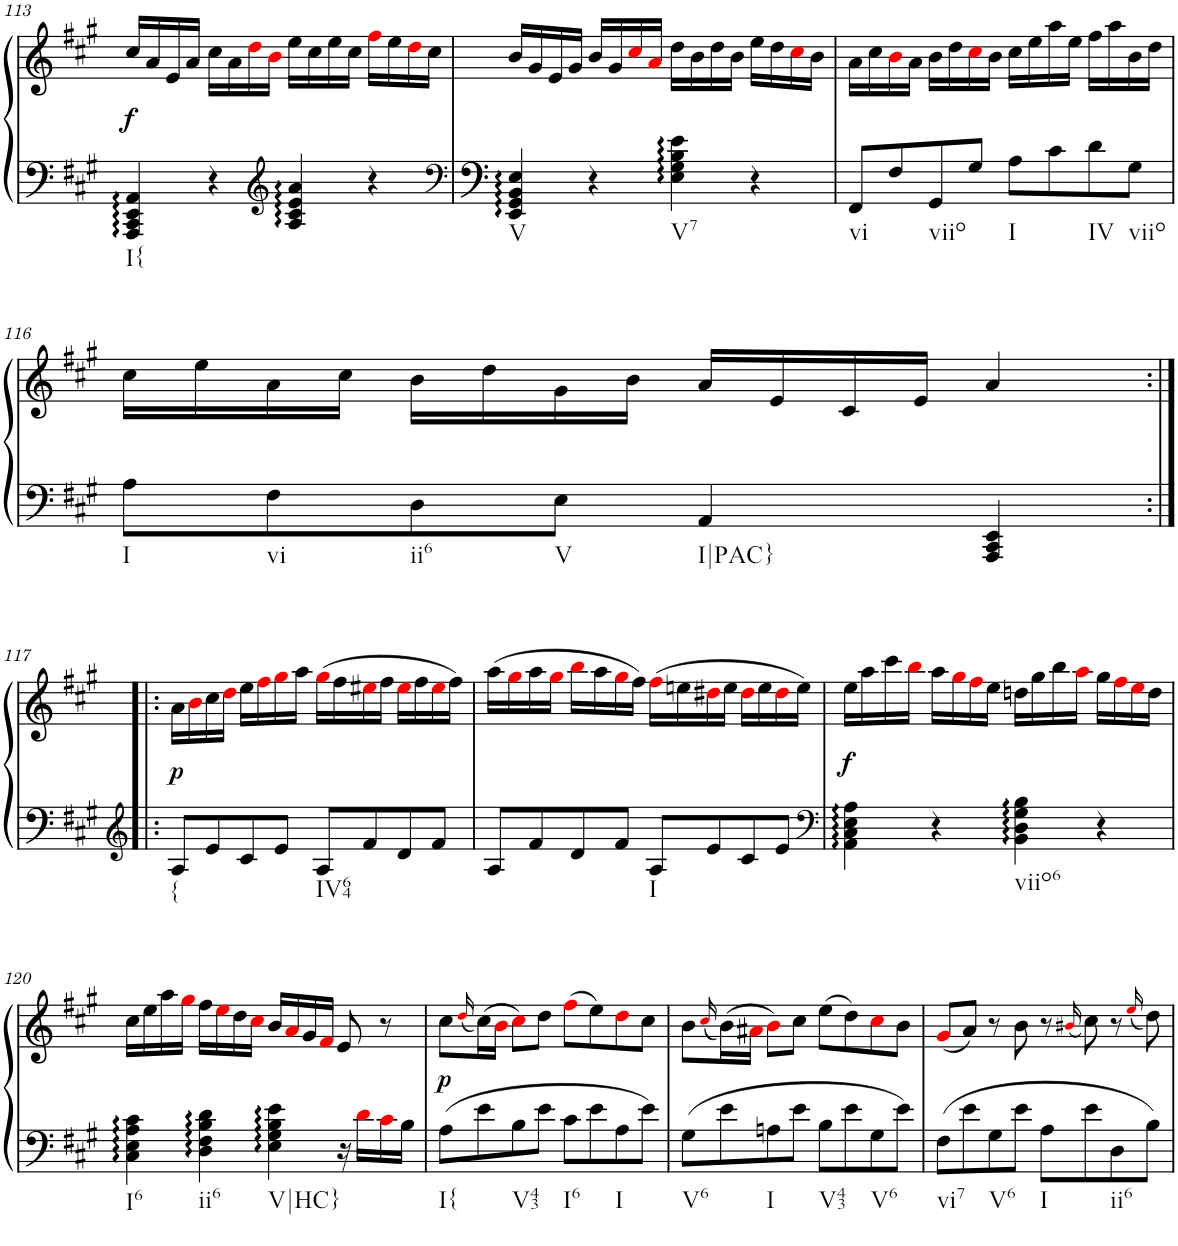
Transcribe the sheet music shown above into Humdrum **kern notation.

**kern	**kern	**dynam
*part1	*part1	*part1
*staff2	*staff1	*staff1/2
*I"Piano	*	*
*I'Pno.	*	*
!!LO:PB:g=z
*clefF4	*clefG2	*
*k[f#c#g#]	*k[f#c#g#]	*
*M4/4	*M4/4	*
*met(c)	*met(c)	*
=113	=113	=113
!LO:TX:b:t=I{	!	!
!	!	!LO:DY:b
4AAA/:: 4CC#/:: 4EE/:: 4AA/::	16cc#/LL	f
.	16a/	.
.	16e/	.
.	16a/JJ	.
4r	16cc#\LL	.
.	16a\	.
.	16ddi\	.
.	16bi\JJ	.
*clefG2	*	*
4A/:: 4c#/:: 4e/:: 4a/::	16ee\LL	.
.	16cc#\	.
.	16ee\	.
.	16cc#\JJ	.
4r	16ff#i\LL	.
.	16ee\	.
.	16ddi\	.
.	16cc#\JJ	.
=114	=114	=114
*clefF4	*	*
!LO:TX:b:t=V	!	!
4EE/:: 4GG#/:: 4BB/:: 4E/::	16b/LL	.
.	16g#/	.
.	16e/	.
.	16g#/JJ	.
4r	16b/LL	.
.	16g#/	.
.	16cc#i/	.
.	16ai/JJ	.
!LO:TX:b:t=V7	!	!
4E\:: 4G#\:: 4B\:: 4e\::	16dd\LL	.
.	16b\	.
.	16dd\	.
.	16b\JJ	.
4r	16ee\LL	.
.	16dd\	.
.	16cc#i\	.
.	16b\JJ	.
=115	=115	=115
!LO:TX:b:t=vi	!	!
8FF#/L	16a\LL	.
.	16cc#\	.
8F#/	16bi\	.
.	16a\JJ	.
!LO:TX:b:t=viio	!	!
8GG#/	16b\LL	.
.	16dd\	.
8G#/J	16cc#i\	.
.	16b\JJ	.
!LO:TX:b:t=I	!	!
8A\L	16cc#\LL	.
.	16ee\	.
8c#\	16aa\	.
.	16ee\JJ	.
!LO:TX:b:t=IV	!	!
8d\	16ff#\LL	.
.	16aa\	.
!LO:TX:b:t=viio	!	!
8G#\J	16b\	.
.	16dd\JJ	.
!!LO:LB:g=z
=116	=116	=116
!LO:TX:b:t=I	!	!
8A\L	16cc#\LL	.
.	16ee\	.
!LO:TX:b:t=vi	!	!
8F#\	16a\	.
.	16cc#\JJ	.
!LO:TX:b:t=ii6	!	!
8D\	16b\LL	.
.	16dd\	.
!LO:TX:b:t=V	!	!
8E\J	16g#\	.
.	16b\JJ	.
!LO:TX:b:t=I|PAC}	!	!
4AA/	16a/LL	.
.	16e/	.
.	16c#/	.
.	16e/JJ	.
4AAA/ 4CC#/ 4EE/	4a/	.
!!LO:LB:g=z
=117:|!|:	=117:|!|:	=117:|!|:
*clefG2	*	*
!LO:TX:b:t={	!	!
!	!	!LO:DY:b
8A/L	16a\LL	p
.	16bi\	.
8e/	16cc#\	.
.	16ddi\JJ	.
8c#/	16ee\LL	.
.	16ff#i\	.
8e/J	16gg#i\	.
.	16aa\JJ	.
!LO:TX:b:t=IV64	!	!
8A/L	(16gg#i\LL	.
.	16ff#\	.
8f#/	16ee#Xi\	.
.	16ff#\JJ	.
8d/	16ee#i\LL	.
.	16ff#\	.
8f#/J	16ee#i\	.
.	16ff#\JJ)	.
=118	=118	=118
8A/L	(16aa\LL	.
.	16gg#i\	.
8f#/	16aa\	.
.	16gg#i\JJ	.
8d/	16bbi\LL	.
.	16aa\	.
8f#/J	16gg#i\	.
.	16ff#\JJ)	.
!LO:TX:b:t=I	!	!
8A/L	(16ff#i\LL	.
.	16een\	.
8e/	16dd#Xi\	.
.	16ee\JJ	.
8c#/	16dd#i\LL	.
.	16ee\	.
8e/J	16dd#i\	.
.	16ee\JJ)	.
=119	=119	=119
*clefF4	*	*
!	!	!LO:DY:b
4AA\:: 4C#\:: 4E\:: 4A\::	16ee\LL	f
.	16aa\	.
.	16ccc#\	.
.	16bbi\JJ	.
4r	16aa\LL	.
.	16gg#i\	.
.	16ff#i\	.
.	16ee\JJ	.
!LO:TX:b:t=viio6	!	!
4BB\:: 4D\:: 4G#\:: 4B\::	16ddn\LL	.
.	16gg#\	.
.	16bb\	.
.	16aai\JJ	.
4r	16gg#\LL	.
.	16ff#i\	.
.	16eei\	.
.	16dd\JJ	.
!!LO:LB:g=z
=120	=120	=120
!LO:TX:b:t=I6	!	!
4C#\:: 4E\:: 4A\:: 4c#\::	16cc#\LL	.
.	16ee\	.
.	16aa\	.
.	16gg#i\JJ	.
!LO:TX:b:t=ii6	!	!
4D\:: 4F#\:: 4B\:: 4d\::	16ff#\LL	.
.	16eei\	.
.	16dd\	.
.	16cc#i\JJ	.
!LO:TX:b:t=V|HC}	!	!
4E\:: 4G#\:: 4B\:: 4e\::	16b/LL	.
.	16ai/	.
.	16g#/	.
.	16f#i/JJ	.
16r	8e/	.
16di\LL	.	.
16c#i\	8r	.
16B\JJ	.	.
=121	=121	=121
!LO:TX:b:t=I{	!	!
!	!	!LO:DY:b
8A\L	8cc#\L	p
.	(16qddi/	.
8e\	(16cc#\L)	.
.	16bi\JJ	.
!LO:TX:b:t=V43	!	!
8B\	8cc#i\L)	.
8e\J	8dd\J	.
!LO:TX:b:t=I6	!	!
8c#\L	(8ff#i\L	.
8e\	8ee\)	.
!LO:TX:b:t=I	!	!
8A\	8ddi\	.
8e\J	8cc#\J	.
=122	=122	=122
!LO:TX:b:t=V6	!	!
8G#\L	8b\L	.
.	(16qcc#i/	.
8e\	(16b\L)	.
.	16a#Xi\JJ	.
!LO:TX:b:t=I	!	!
8An\	8bi\L)	.
8e\J	8cc#\J	.
!LO:TX:b:t=V43	!	!
8B\L	(8ee\L	.
8e\	8dd\)	.
!LO:TX:b:t=V6	!	!
8G#\	8cc#i\	.
8e\J	8b\J	.
=123	=123	=123
!LO:TX:b:t=vi7	!	!
8F#\L	(8g#i/L	.
8e\	8a/J)	.
!LO:TX:b:t=V6	!	!
8G#\	8r	.
8e\J	8b\	.
!LO:TX:b:t=I	!	!
8A\L	8r	.
.	(16qb#Xi/	.
8e\	8cc#\)	.
!LO:TX:b:t=ii6	!	!
8D\	8r	.
.	(16qeei/	.
8B\J	8dd\)	.
=	=	=
*-	*-	*-
